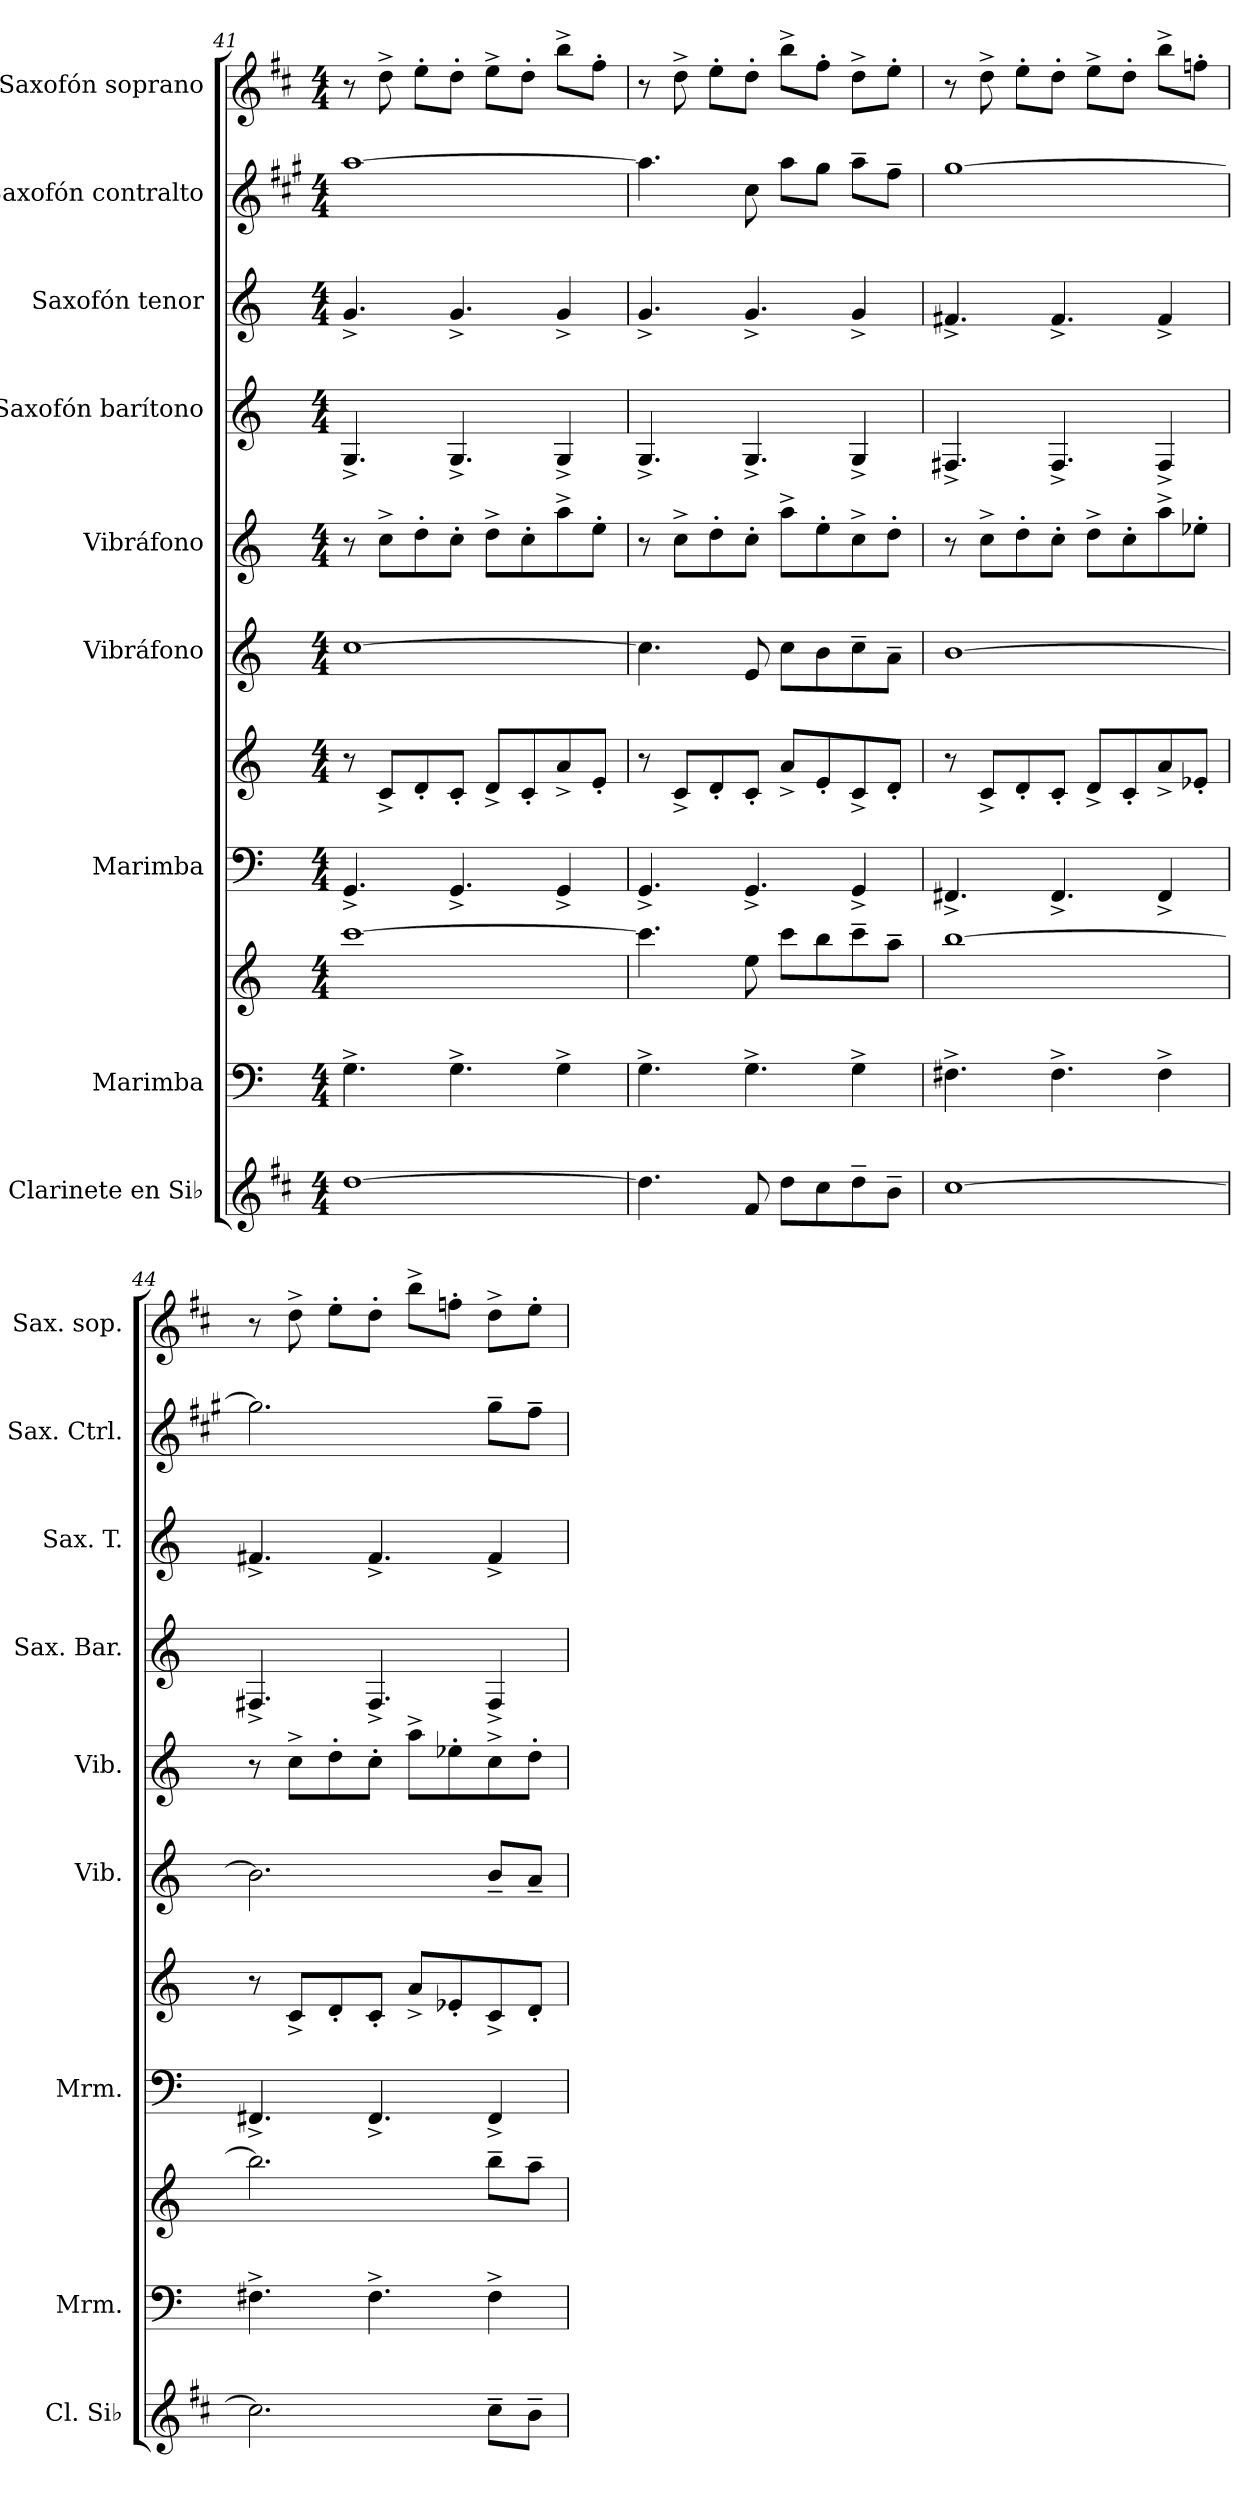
**kern	**kern	**kern	**kern	**kern	**kern	**kern	**kern	**kern	**kern	**kern
*part9	*part8	*part8	*part7	*part7	*part6	*part5	*part4	*part3	*part2	*part1
*staff11	*staff10	*staff9	*staff8	*staff7	*staff6	*staff5	*staff4	*staff3	*staff2	*staff1
*I"Clarinete en Si♭	*I"Marimba	*	*I"Marimba	*	*I"Vibráfono	*I"Vibráfono	*I"Saxofón barítono	*I"Saxofón tenor	*I"Saxofón contralto	*I"Saxofón soprano
*I'Cl. Si♭	*I'Mrm.	*	*I'Mrm.	*	*I'Vib.	*I'Vib.	*I'Sax. Bar.	*I'Sax. T.	*I'Sax. Ctrl.	*I'Sax. sop.
!!LO:PB:g=z
*clefG2	*clefF4	*clefG2	*clefF4	*clefG2	*clefG2	*clefG2	*clefG2	*clefG2	*clefG2	*clefG2
*ITrd1c2	*	*	*	*	*	*	*ITrd12c21	*ITrd8c14	*ITrd5c9	*ITrd1c2
*k[]	*k[]	*k[]	*k[]	*k[]	*k[]	*k[]	*k[]	*k[]	*k[]	*k[]
*M4/4	*M4/4	*M4/4	*M4/4	*M4/4	*M4/4	*M4/4	*M4/4	*M4/4	*M4/4	*M4/4
=41	=41	=41	=41	=41	=41	=41	=41	=41	=41	=41
[1cc	4.G^\	[1ccc	4.GG^/	8r	[1cc	8r	4.GG^/	4.G^/	[1cc	8r
.	.	.	.	8c^/L	.	8cc^\L	.	.	.	8cc^\
.	.	.	.	8d'/	.	8dd'\	.	.	.	8dd'\L
.	4.G^\	.	4.GG^/	8c'/J	.	8cc'\J	4.GG^/	4.G^/	.	8cc'\J
.	.	.	.	8d^/L	.	8dd^\L	.	.	.	8dd^\L
.	.	.	.	8c'/	.	8cc'\	.	.	.	8cc'\J
.	4G^\	.	4GG^/	8a^/	.	8aa^\	4GG^/	4G^/	.	8aa^\L
.	.	.	.	8e'/J	.	8ee'\J	.	.	.	8ee'\J
=42	=42	=42	=42	=42	=42	=42	=42	=42	=42	=42
4.cc\]	4.G^\	4.ccc\]	4.GG^/	8r	4.cc\]	8r	4.GG^/	4.G^/	4.cc\]	8r
.	.	.	.	8c^/L	.	8cc^\L	.	.	.	8cc^\
.	.	.	.	8d'/	.	8dd'\	.	.	.	8dd'\L
8e/	4.G^\	8ee\	4.GG^/	8c'/J	8e/	8cc'\J	4.GG^/	4.G^/	8e\	8cc'\J
8cc\L	.	8ccc\L	.	8a^/L	8cc\L	8aa^\L	.	.	8cc\L	8aa^\L
8b\	.	8bb\	.	8e'/	8b\	8ee'\	.	.	8b\J	8ee'\J
8cc~\	4G^\	8ccc~\	4GG^/	8c^/	8cc~\	8cc^\	4GG^/	4G^/	8cc~\L	8cc^\L
8a~\J	.	8aa~\J	.	8d'/J	8a~\J	8dd'\J	.	.	8a~\J	8dd'\J
=43	=43	=43	=43	=43	=43	=43	=43	=43	=43	=43
[1b	4.F#X^\	[1bb	4.FF#X^/	8r	[1b	8r	4.FF#X^/	4.F#X^/	[1b	8r
.	.	.	.	8c^/L	.	8cc^\L	.	.	.	8cc^\
.	.	.	.	8d'/	.	8dd'\	.	.	.	8dd'\L
.	4.F#^\	.	4.FF#^/	8c'/J	.	8cc'\J	4.FF#^/	4.F#^/	.	8cc'\J
.	.	.	.	8d^/L	.	8dd^\L	.	.	.	8dd^\L
.	.	.	.	8c'/	.	8cc'\	.	.	.	8cc'\J
.	4F#^\	.	4FF#^/	8a^/	.	8aa^\	4FF#^/	4F#^/	.	8aa^\L
.	.	.	.	8e-X'/J	.	8ee-X'\J	.	.	.	8ee-X'\J
=44	=44	=44	=44	=44	=44	=44	=44	=44	=44	=44
2.b\]	4.F#X^\	2.bb\]	4.FF#X^/	8r	2.b\]	8r	4.FF#X^/	4.F#X^/	2.b\]	8r
.	.	.	.	8c^/L	.	8cc^\L	.	.	.	8cc^\
.	.	.	.	8d'/	.	8dd'\	.	.	.	8dd'\L
.	4.F#^\	.	4.FF#^/	8c'/J	.	8cc'\J	4.FF#^/	4.F#^/	.	8cc'\J
.	.	.	.	8a^/L	.	8aa^\L	.	.	.	8aa^\L
.	.	.	.	8e-X'/	.	8ee-X'\	.	.	.	8ee-X'\J
8b~\L	4F#^\	8bb~\L	4FF#^/	8c^/	8b~/L	8cc^\	4FF#^/	4F#^/	8b~\L	8cc^\L
8a~\J	.	8aa~\J	.	8d'/J	8a~/J	8dd'\J	.	.	8a~\J	8dd'\J
=	=	=	=	=	=	=	=	=	=	=
*-	*-	*-	*-	*-	*-	*-	*-	*-	*-	*-
